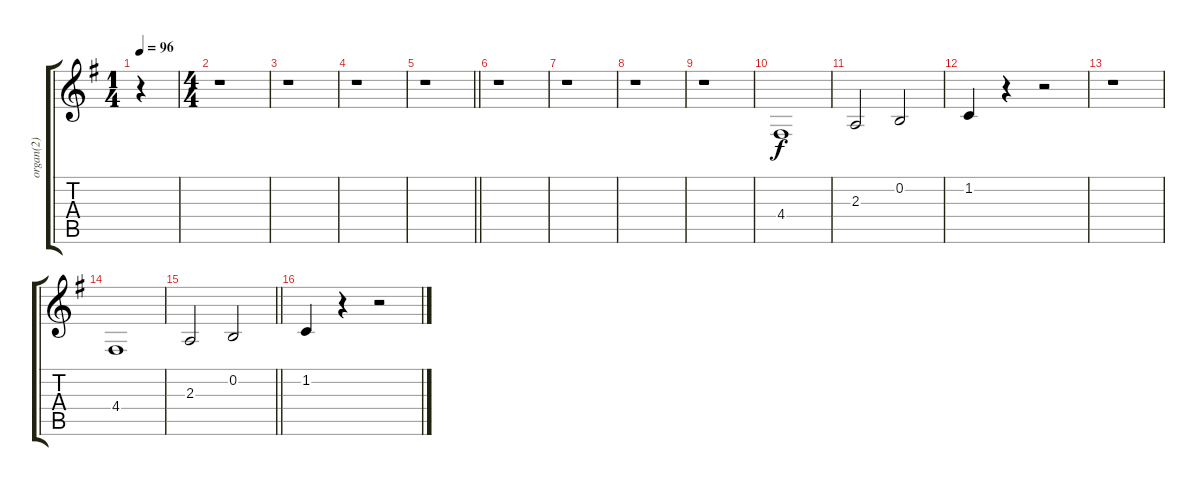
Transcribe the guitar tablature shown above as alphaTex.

\track ("organ(2)" "organ(2)") {instrument rockorgan}
\staff {score tabs}
\tuning (E4 B3 G3 D3 A2 E2) {hide}
\ts (1 4)
\tempo 96
\clef g2
\ks g
r.4{dy f instrument rockorgan} |
\ts (4 4)
r.1 |
r.1 |
r.1 |
\barLineRight lightlight
r.1 |
r.1 |
r.1 |
r.1 |
r.1 |
4.4.1 |
2.3.2 0.2.2 |
1.2.4 r.4 r.2 |
r.1 |
4.4.1 |
\barLineRight lightlight
2.3.2 0.2.2 |
1.2.4 r.4 r.2
